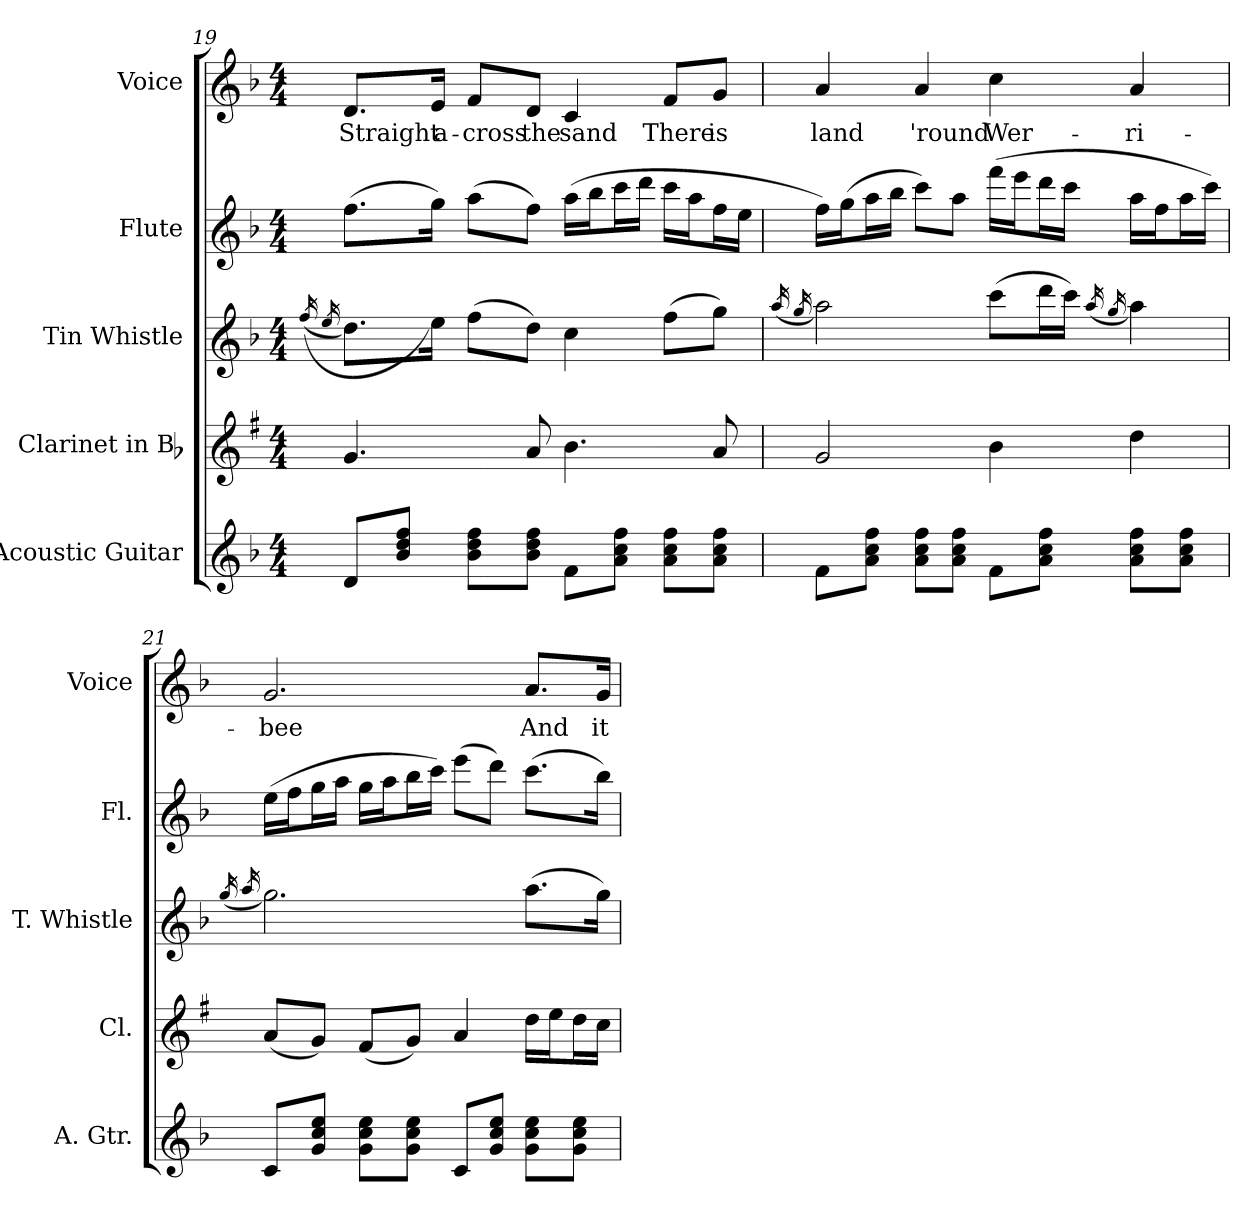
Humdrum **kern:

**kern	**kern	**kern	**kern	**kern	**text
*part5	*part4	*part3	*part2	*part1	*part1
*staff5	*staff4	*staff3	*staff2	*staff1	*staff1
*I"Acoustic Guitar	*I"Clarinet in Bb	*I"Tin Whistle	*I"Flute	*I"Voice	*
*I'A. Gtr.	*I'Cl.	*I'T. Whistle	*I'Fl.	*I'Voice	*
!!LO:LB:g=z
*clefG2	*clefG2	*clefG2	*clefG2	*clefG2	*
*ITrd7c12	*ITrd1c2	*ITrd-7c-12	*	*	*
*k[b-]	*k[b-]	*k[b-]	*k[b-]	*k[b-]	*
*F:	*F:	*F:	*F:	*F:	*
*M4/4	*M4/4	*M4/4	*M4/4	*M4/4	*
=19	=19	=19	=19	=19	=19
.	.	((16qfffi/	.	.	.
.	.	16qeeei/	.	.	.
!	!	!	!	!	!LO:LY:b:color=#000000
8Di/L	4.fi/	8.dddi\L)	(8.ffi\L	8.di/L	Straight
8B-i/ 8di/ 8fi/J	.	.	.	.	.
!	!	!	!	!	!LO:LY:b:color=#000000
.	.	16eeei\Jk)	16ggi\Jk)	16ei/Jk	a-
!	!	!	!	!	!LO:LY:b:color=#000000
8B-i\ 8di\ 8fi\L	.	(8fffi\L	(8aai\L	8fi/L	-cross
!	!	!	!	!	!LO:LY:b:color=#000000
8B-i\ 8di\ 8fi\J	8gi/	8dddi\J)	8ffi\J)	8di/J	the
!	!	!	!	!	!LO:LY:b:color=#000000
8Fi\L	4.ai\	4ccci\	(16aai\LL	4ci/	sand
.	.	.	16bb-i\J	.	.
8Ai\ 8ci\ 8fi\J	.	.	16ccci\L	.	.
.	.	.	16dddi\JJ	.	.
!	!	!	!	!	!LO:LY:b:color=#000000
8Ai\ 8ci\ 8fi\L	.	(8fffi\L	16ccci\LL	8fi/L	There
.	.	.	16aai\J	.	.
!	!	!	!	!	!LO:LY:b:color=#000000
8Ai\ 8ci\ 8fi\J	8gi/	8gggi\J)	16ffi\L	8gi/J	is
.	.	.	16eei\JJ	.	.
=20	=20	=20	=20	=20	=20
.	.	(16qaaai/	.	.	.
.	.	16qgggi/	.	.	.
!	!	!	!	!	!LO:LY:b:color=#000000
8Fi\L	2fi/	2aaai\)	16ffi\LL)	4ai/	land
.	.	.	(16ggi\J	.	.
8Ai\ 8ci\ 8fi\J	.	.	16aai\L	.	.
.	.	.	16bb-i\JJ	.	.
!	!	!	!	!	!LO:LY:b:color=#000000
8Ai\ 8ci\ 8fi\L	.	.	8ccci\L)	4ai/	'round
8Ai\ 8ci\ 8fi\J	.	.	8aai\J	.	.
!	!	!	!	!	!LO:LY:b:color=#000000
8Fi\L	4ai\	(8cccci\L	(16fffi\LL	4cci\	Wer-
.	.	.	16eeei\J	.	.
8Ai\ 8ci\ 8fi\J	.	16ddddi\L	16dddi\L	.	.
.	.	16cccci\JJ)	16ccci\JJ	.	.
.	.	(16qaaai/	.	.	.
.	.	16qgggi/	.	.	.
!	!	!	!	!	!LO:LY:b:color=#000000
8Ai\ 8ci\ 8fi\L	4cci\	4aaai\)	16aai\LL	4ai/	-ri-
.	.	.	16ffi\J	.	.
8Ai\ 8ci\ 8fi\J	.	.	16aai\L	.	.
.	.	.	16ccci\JJ)	.	.
=21	=21	=21	=21	=21	=21
.	.	(16qgggi/	.	.	.
.	.	16qaaai/	.	.	.
!	!	!	!	!	!LO:LY:b:color=#000000
8Ci/L	(8gi/L	2.gggi\)	(16eei\LL	2.gi/	-bee
.	.	.	16ffi\J	.	.
8Gi/ 8ci/ 8ei/J	8fi/J)	.	16ggi\L	.	.
.	.	.	16aai\JJ	.	.
8Gi\ 8ci\ 8ei\L	(8ei/L	.	16ggi\LL	.	.
.	.	.	16aai\J	.	.
8Gi\ 8ci\ 8ei\J	8fi/J)	.	16bb-i\L	.	.
.	.	.	16ccci\JJ)	.	.
8Ci/L	4gi/	.	(8eeei\L	.	.
8Gi/ 8ci/ 8ei/J	.	.	8dddi\J)	.	.
!	!	!	!	!	!LO:LY:b:color=#000000
8Gi\ 8ci\ 8ei\L	16cci\LL	(8.aaai\L	(8.ccci\L	8.ai/L	And
.	16ddi\J	.	.	.	.
8Gi\ 8ci\ 8ei\J	16cci\L	.	.	.	.
!	!	!	!	!	!LO:LY:b:color=#000000
.	16b-i\JJ	16gggi\Jk)	16bb-i\Jk)	16gi/Jk	it
=	=	=	=	=	=
*-	*-	*-	*-	*-	*-
